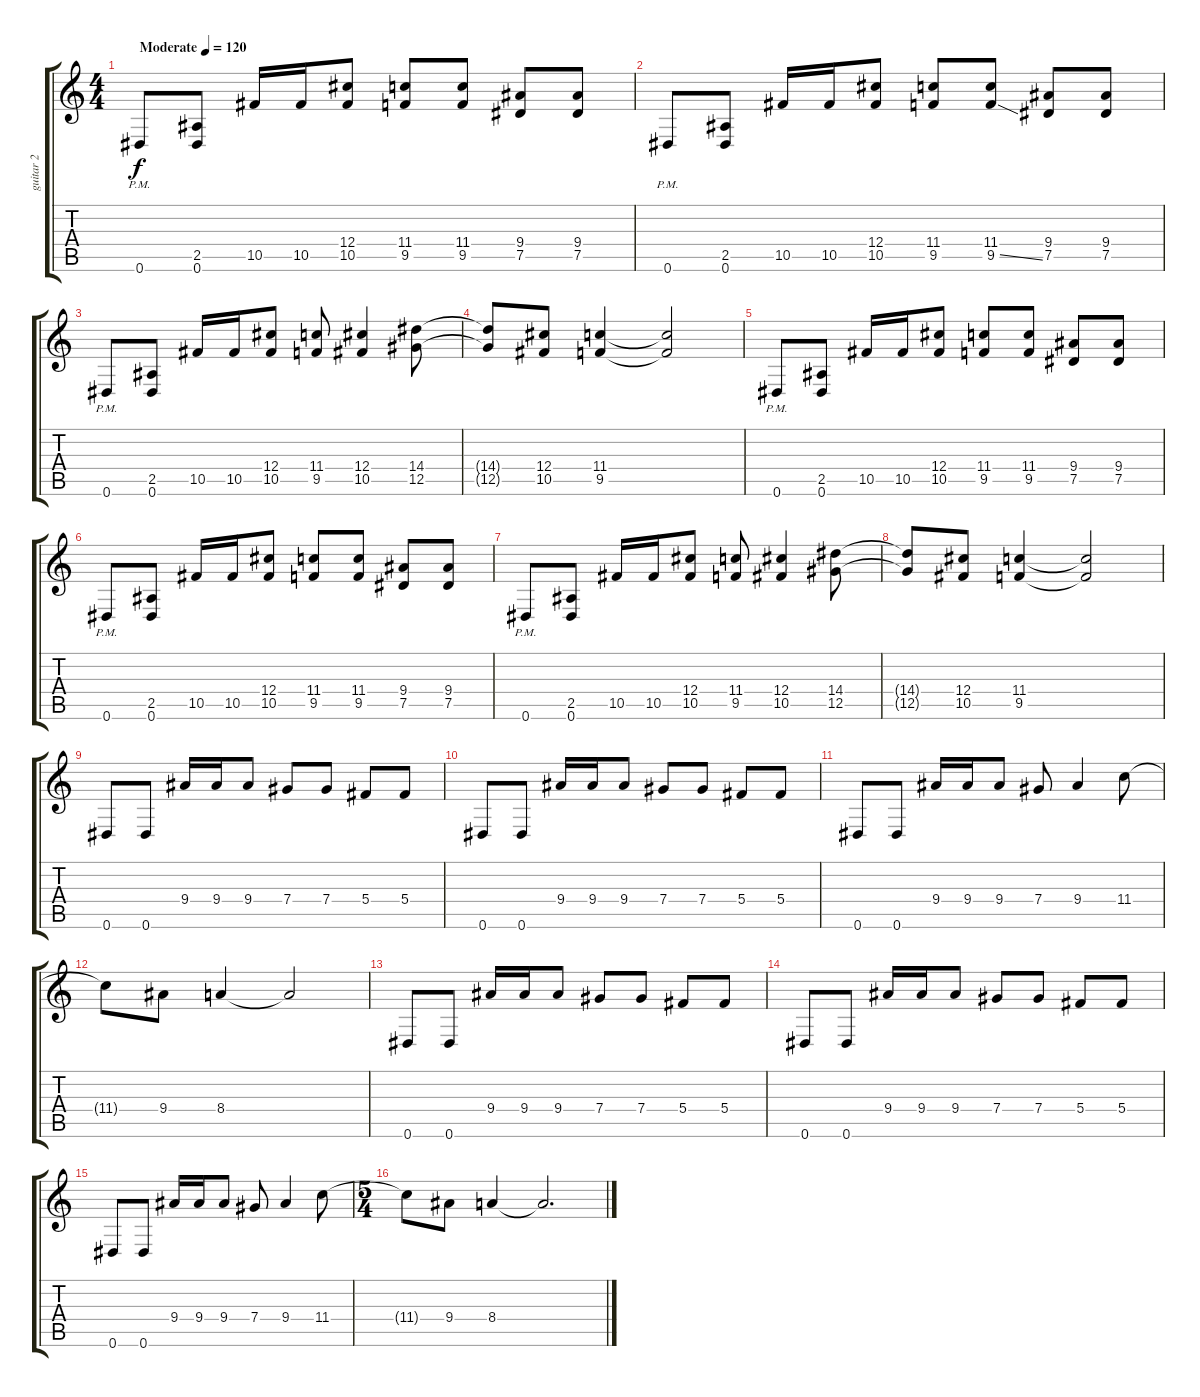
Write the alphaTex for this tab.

\track ("guitar 2" "guitar 2") {solo instrument distortionguitar}
\staff {score tabs}
\tuning (Eb4 Bb3 Gb3 Db3 Ab2 Eb2) {hide}
\ts (4 4)
\tempo (120 "Moderate")
\tempo 118
\tempo (120 "Moderate")
\clef g2
\ks c
0.6{pm}.8{dy f instrument distortionguitar} (2.5 0.6).8 10.5.16 10.5.16 (12.4 10.5).8 (11.4 9.5).8 (11.4 9.5).8 (9.4 7.5).8 (9.4 7.5).8 |
0.6{pm}.8 (2.5 0.6).8 10.5.16 10.5.16 (12.4 10.5).8 (11.4 9.5).8 (11.4 9.5{ss}).8 (9.4 7.5).8 (9.4 7.5).8 |
0.6{pm}.8 (2.5 0.6).8 10.5.16 10.5.16 (12.4 10.5).8 (11.4 9.5).8 (12.4 10.5).4 (14.4 12.5).8 |
(14.4{t} 12.5{t}).8 (12.4 10.5).8 (11.4 9.5).4 (11.4{t} 9.5{t}).2 |
0.6{pm}.8 (2.5 0.6).8 10.5.16 10.5.16 (12.4 10.5).8 (11.4 9.5).8 (11.4 9.5).8 (9.4 7.5).8 (9.4 7.5).8 |
0.6{pm}.8 (2.5 0.6).8 10.5.16 10.5.16 (12.4 10.5).8 (11.4 9.5).8 (11.4 9.5).8 (9.4 7.5).8 (9.4 7.5).8 |
0.6{pm}.8 (2.5 0.6).8 10.5.16 10.5.16 (12.4 10.5).8 (11.4 9.5).8 (12.4 10.5).4 (14.4 12.5).8 |
(14.4{t} 12.5{t}).8 (12.4 10.5).8 (11.4 9.5).4 (11.4{t} 9.5{t}).2 |
0.6.8 0.6.8 9.4.16 9.4.16 9.4.8 7.4.8 7.4.8 5.4.8 5.4.8 |
0.6.8 0.6.8 9.4.16 9.4.16 9.4.8 7.4.8 7.4.8 5.4.8 5.4.8 |
0.6.8 0.6.8 9.4.16 9.4.16 9.4.8 7.4.8 9.4.4 11.4.8 |
11.4{t}.8 9.4.8 8.4.4 8.4{t}.2 |
0.6.8 0.6.8 9.4.16 9.4.16 9.4.8 7.4.8 7.4.8 5.4.8 5.4.8 |
0.6.8 0.6.8 9.4.16 9.4.16 9.4.8 7.4.8 7.4.8 5.4.8 5.4.8 |
0.6.8 0.6.8 9.4.16 9.4.16 9.4.8 7.4.8 9.4.4 11.4.8 |
\ts (5 4)
11.4{t}.8 9.4.8 8.4.4 8.4{t}.2{d}
